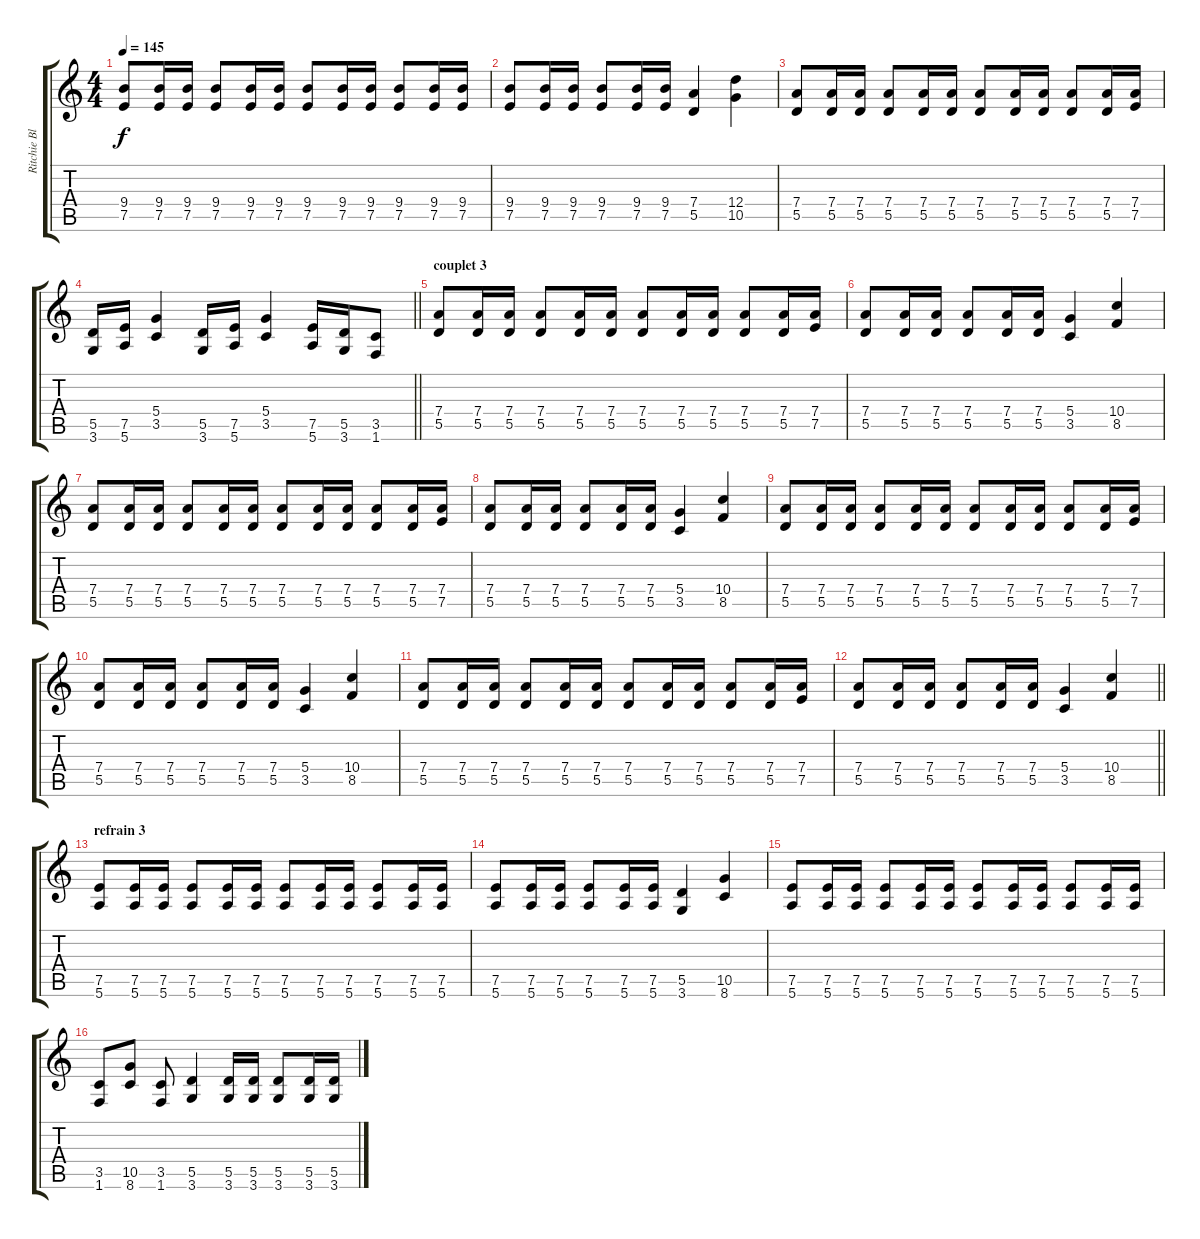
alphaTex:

\track ("Ritchie Blackmore" "Ritchie Bl") {instrument distortionguitar}
\staff {score tabs}
\tuning (E4 B3 G3 D3 A2 E2) {hide}
\ts (4 4)
\tempo 145
\clef g2
\ks c
(9.4 7.5).8{dy f} (9.4 7.5).16 (9.4 7.5).16 (9.4 7.5).8 (9.4 7.5).16 (9.4 7.5).16 (9.4 7.5).8 (9.4 7.5).16 (9.4 7.5).16 (9.4 7.5).8 (9.4 7.5).16 (9.4 7.5).16 |
(9.4 7.5).8 (9.4 7.5).16 (9.4 7.5).16 (9.4 7.5).8 (9.4 7.5).16 (9.4 7.5).16 (7.4 5.5).4 (12.4 10.5).4 |
(7.4 5.5).8 (7.4 5.5).16 (7.4 5.5).16 (7.4 5.5).8 (7.4 5.5).16 (7.4 5.5).16 (7.4 5.5).8 (7.4 5.5).16 (7.4 5.5).16 (7.4 5.5).8 (7.4 5.5).16 (7.4 7.5).16 |
\barLineRight lightlight
(5.5 3.6).16 (7.5 5.6).16 (5.4 3.5).4 (5.5 3.6).16 (7.5 5.6).16 (5.4 3.5).4 (7.5 5.6).16 (5.5 3.6).16 (3.5 1.6).8 |
\section ("" "couplet 3")
(7.4 5.5).8 (7.4 5.5).16 (7.4 5.5).16 (7.4 5.5).8 (7.4 5.5).16 (7.4 5.5).16 (7.4 5.5).8 (7.4 5.5).16 (7.4 5.5).16 (7.4 5.5).8 (7.4 5.5).16 (7.4 7.5).16 |
(7.4 5.5).8 (7.4 5.5).16 (7.4 5.5).16 (7.4 5.5).8 (7.4 5.5).16 (7.4 5.5).16 (5.4 3.5).4 (10.4 8.5).4 |
(7.4 5.5).8 (7.4 5.5).16 (7.4 5.5).16 (7.4 5.5).8 (7.4 5.5).16 (7.4 5.5).16 (7.4 5.5).8 (7.4 5.5).16 (7.4 5.5).16 (7.4 5.5).8 (7.4 5.5).16 (7.4 7.5).16 |
(7.4 5.5).8 (7.4 5.5).16 (7.4 5.5).16 (7.4 5.5).8 (7.4 5.5).16 (7.4 5.5).16 (5.4 3.5).4 (10.4 8.5).4 |
(7.4 5.5).8 (7.4 5.5).16 (7.4 5.5).16 (7.4 5.5).8 (7.4 5.5).16 (7.4 5.5).16 (7.4 5.5).8 (7.4 5.5).16 (7.4 5.5).16 (7.4 5.5).8 (7.4 5.5).16 (7.4 7.5).16 |
(7.4 5.5).8 (7.4 5.5).16 (7.4 5.5).16 (7.4 5.5).8 (7.4 5.5).16 (7.4 5.5).16 (5.4 3.5).4 (10.4 8.5).4 |
(7.4 5.5).8 (7.4 5.5).16 (7.4 5.5).16 (7.4 5.5).8 (7.4 5.5).16 (7.4 5.5).16 (7.4 5.5).8 (7.4 5.5).16 (7.4 5.5).16 (7.4 5.5).8 (7.4 5.5).16 (7.4 7.5).16 |
\barLineRight lightlight
(7.4 5.5).8 (7.4 5.5).16 (7.4 5.5).16 (7.4 5.5).8 (7.4 5.5).16 (7.4 5.5).16 (5.4 3.5).4 (10.4 8.5).4 |
\section ("" "refrain 3")
(7.5 5.6).8 (7.5 5.6).16 (7.5 5.6).16 (7.5 5.6).8 (7.5 5.6).16 (7.5 5.6).16 (7.5 5.6).8 (7.5 5.6).16 (7.5 5.6).16 (7.5 5.6).8 (7.5 5.6).16 (7.5 5.6).16 |
(7.5 5.6).8 (7.5 5.6).16 (7.5 5.6).16 (7.5 5.6).8 (7.5 5.6).16 (7.5 5.6).16 (5.5 3.6).4 (10.5 8.6).4 |
(7.5 5.6).8 (7.5 5.6).16 (7.5 5.6).16 (7.5 5.6).8 (7.5 5.6).16 (7.5 5.6).16 (7.5 5.6).8 (7.5 5.6).16 (7.5 5.6).16 (7.5 5.6).8 (7.5 5.6).16 (7.5 5.6).16 |
(3.5 1.6).8 (10.5 8.6).8 (3.5 1.6).8 (5.5 3.6).4 (5.5 3.6).16 (5.5 3.6).16 (5.5 3.6).8 (5.5 3.6).16 (5.5 3.6).16
